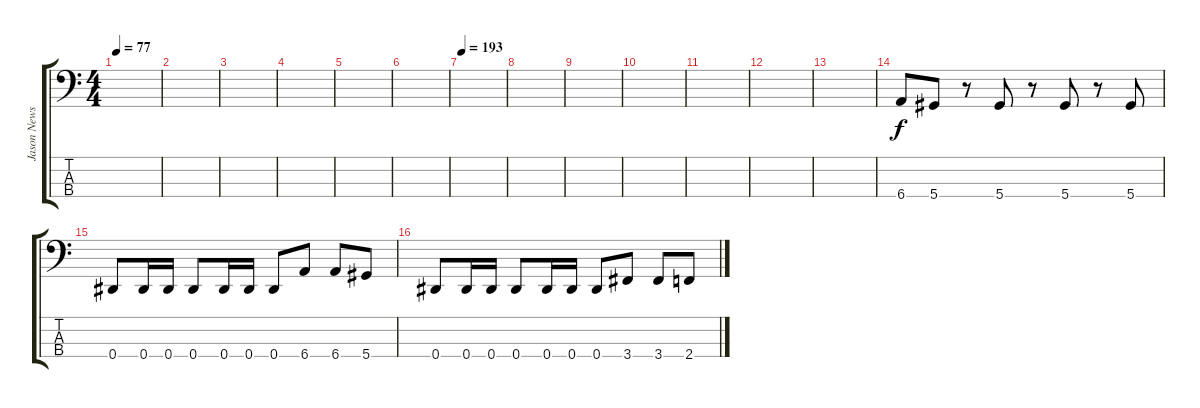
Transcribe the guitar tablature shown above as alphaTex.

\track ("Jason Newsted" "Jason News") {instrument electricbasspick}
\staff {score tabs}
\tuning (Gb2 Db2 Ab1 Eb1) {hide}
\ts (4 4)
\tempo 77
\clef f4
\ks c
|
|
|
|
|
|
\tempo 193
|
|
|
|
|
|
|
6.4.8 5.4.8 r.8 5.4.8 r.8 5.4.8 r.8 5.4.8 |
0.4.8 0.4.16 0.4.16 0.4.8 0.4.16 0.4.16 0.4.8 6.4.8 6.4.8 5.4.8 |
0.4.8 0.4.16 0.4.16 0.4.8 0.4.16 0.4.16 0.4.8 3.4.8 3.4.8 2.4.8
